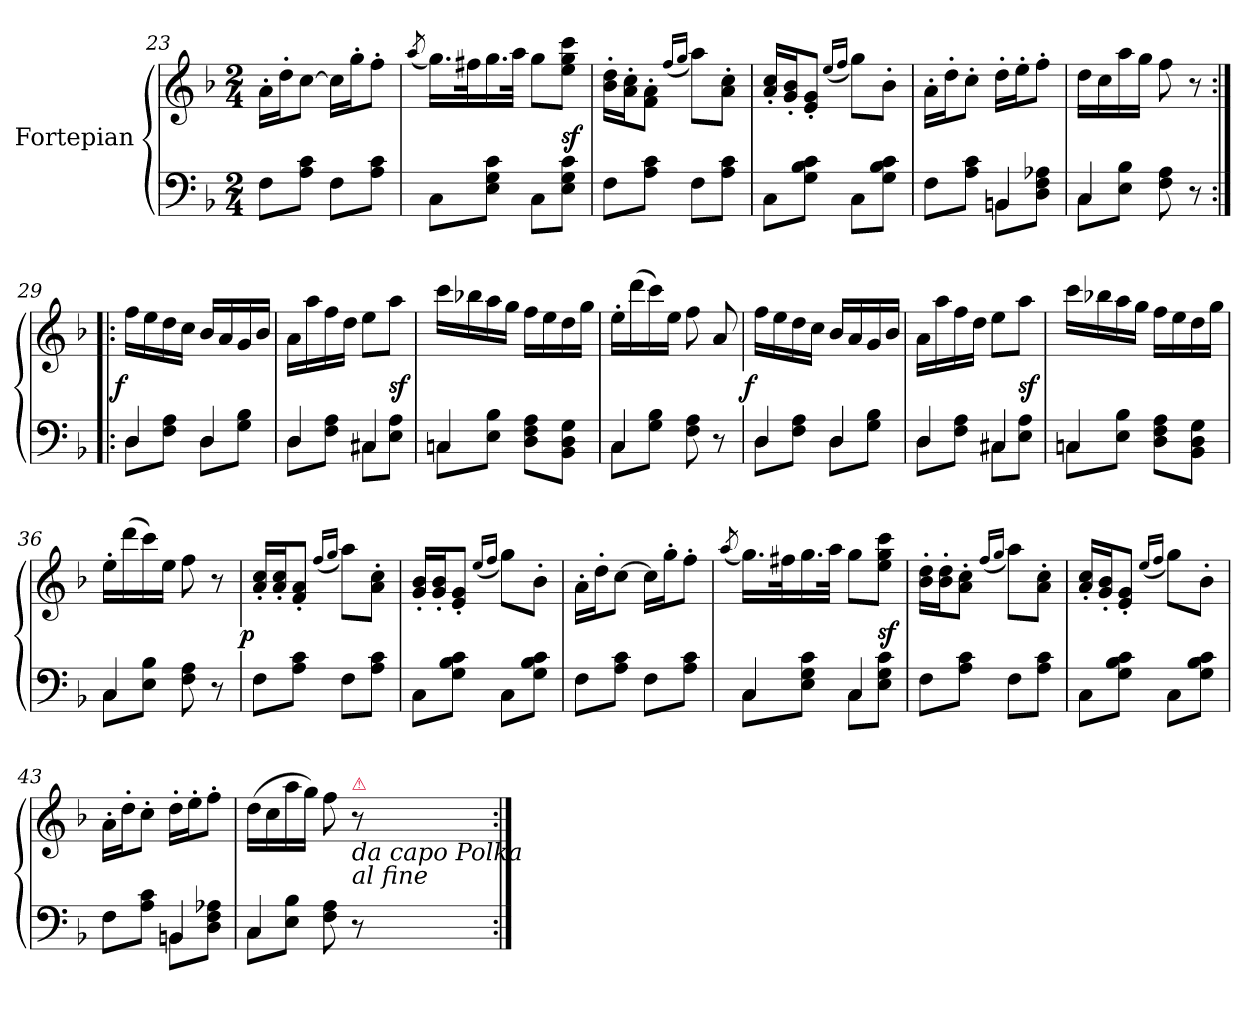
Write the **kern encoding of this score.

**kern	**kern	**dynam
*part1	*part1	*part1
*staff2	*staff1	*staff1/2
*I"Fortepian	*	*
*clefF4	*clefG2	*
*k[b-]	*k[b-]	*
*M2/4	*M2/4	*
=23	=23	=23
8F\L	16a'\LL	.
.	16dd'\J	.
8A\ 8c\J	[8cc\J	.
8F\L	16cc\LL]	.
.	16gg'\J	.
8A\ 8c\J	8ff'\J	.
=24	=24	=24
.	(8qaa/	.
8C\L	16.gg\LL)	.
.	32ff#X\K	.
8E\ 8G\ 8c\J	16.gg\	.
.	32aa\JJk	.
8C\L	8gg\L	.
8E\ 8G\ 8c\J	8ee\ 8gg\ 8ccc\J	sf
=25	=25	=25
8F\L	16b-'\ 16dd'\LL	.
.	16a'\ 16cc'\J	.
8A\ 8c\J	8f'\ 8a'\J	.
.	(16qqff/LL	.
.	16qqgg/JJ	.
8F\L	8aa\L)	.
8A\ 8c\J	8a'\ 8cc'\J	.
=26	=26	=26
8C\L	16a'/ 16cc'/LL	.
.	16g'/ 16b-'/J	.
8G\ 8B-\ 8c\J	8e'/ 8g'/J	.
.	(16qqee/LL	.
.	16qqff/JJ	.
8C\L	8gg\L)	.
8G\ 8B-\ 8c\J	8b-'\J	.
=27	=27	=27
*^	*	*
4rAyy	8F\L	16a'\LL	.
.	.	16dd'\J	.
.	8A\ 8c\J	8cc'\J	.
4BBn/	8BBn\L	16dd'\LL	.
.	.	16ee'\J	.
.	8D\ 8F\ 8A-X\J	8ff'\J	.
=28	=28	=28	=28
4C/	8C\L	16dd\LL	.
.	.	16cc\	.
.	8E\ 8B-\J	16aa\	.
.	.	16gg\JJ	.
4rcyy	8F\ 8A\	8ff\	.
.	8r	8r	.
=29:|!|:	=29:|!|:	=29:|!|:	=29:|!|:
!	!	!	!LO:DY:rj
4D/	8D\L	16ff\LL	f
.	.	16ee\	.
.	8F\ 8A\J	16dd\	.
.	.	16cc\JJ	.
4D/	8D\L	16b-/LL	.
.	.	16a/	.
.	8G\ 8B-\J	16g/	.
.	.	16b-/JJ	.
=30	=30	=30	=30
4D/	8D\L	16a\LL	.
.	.	16aa\	.
.	8F\ 8A\J	16ff\	.
.	.	16dd\JJ	.
4C#X/	8C#X\L	8ee\L	.
.	8E\ 8A\J	8aa\J	sf
=31	=31	=31	=31
4Cn/	8Cn\L	16ccc\LL	.
.	.	16bb-X\	.
.	8E\ 8B-\J	16aa\	.
.	.	16gg\JJ	.
8D\ 8F\ 8A\L	4rCCyy	16ff\LL	.
.	.	16ee\	.
8BB-\ 8D\ 8G\J	.	16dd\	.
.	.	16gg\JJ	.
=32	=32	=32	=32
4C/	8C\L	16ee'\LL	.
.	.	(16ddd\	.
.	8G\ 8B-\J	16ccc\)	.
.	.	16ee\JJ	.
4ryy	8F\ 8A\	8ff\	.
.	8r	8a/	.
=33	=33	=33	=33
!	!	!	!LO:DY:rj
4D/	8D\L	16ff\LL	f
.	.	16ee\	.
.	8F\ 8A\J	16dd\	.
.	.	16cc\JJ	.
4D/	8D\L	16b-/LL	.
.	.	16a/	.
.	8G\ 8B-\J	16g/	.
.	.	16b-/JJ	.
=34	=34	=34	=34
4D/	8D\L	16a\LL	.
.	.	16aa\	.
.	8F\ 8A\J	16ff\	.
.	.	16dd\JJ	.
4C#X/	8C#X\L	8ee\L	.
.	8E\ 8A\J	8aa\J	sf
=35	=35	=35	=35
4Cn/	8Cn\L	16ccc\LL	.
.	.	16bb-X\	.
.	8E\ 8B-\J	16aa\	.
.	.	16gg\JJ	.
8D\ 8F\ 8A\L	4rEEyy	16ff\LL	.
.	.	16ee\	.
8BB-\ 8D\ 8G\J	.	16dd\	.
.	.	16gg\JJ	.
=36	=36	=36	=36
4C/	8C\L	16ee'\LL	.
.	.	(16ddd\	.
.	8E\ 8B-\J	16ccc\)	.
.	.	16ee\JJ	.
4ryy	8F\ 8A\	8ff\	.
.	8r	8r	.
=37	=37	=37	=37
!	!	!	!LO:DY:rj
*v	*v	*	*
8F\L	16a'/ 16cc'/LL	p
.	16a'/ 16cc'/J	.
8A\ 8c\J	8f'/ 8a'/J	.
.	(16qqff/LL	.
.	16qqgg/JJ	.
8F\L	8aa\L)	.
8A\ 8c\J	8a'\ 8cc'\J	.
=38	=38	=38
8C\L	16g'/ 16b-'/LL	.
.	16g'/ 16b-'/J	.
8G\ 8B-\ 8c\J	8e'/ 8g'/J	.
.	(16qqee/LL	.
.	16qqff/JJ	.
8C\L	8gg\L)	.
8G\ 8B-\ 8c\J	8b-'\J	.
=39	=39	=39
8F\L	16a'\LL	.
.	16dd'\J	.
8A\ 8c\J	[8cc\J	.
8F\L	16cc\LL]	.
.	16gg'\J	.
8A\ 8c\J	8ff'\J	.
=40	=40	=40
.	(8qaa/	.
*^	*	*
4C/	8C\L	16.gg\LL)	.
.	.	32ff#X\K	.
.	8E\ 8G\ 8c\J	16.gg\	.
.	.	32aa\JJk	.
4C/	8C\L	8gg\L	.
.	8E\ 8G\ 8c\J	8ee\ 8gg\ 8ccc\J	sf
*v	*v	*	*
=41	=41	=41
8F\L	16b-'\ 16dd'\LL	.
.	16b-'\ 16dd'\J	.
8A\ 8c\J	8a'\ 8cc'\J	.
.	(16qqff/LL	.
.	16qqgg/JJ	.
8F\L	8aa\L)	.
8A\ 8c\J	8a'\ 8cc'\J	.
=42	=42	=42
8C\L	16a'/ 16cc'/LL	.
.	16g'/ 16b-'/J	.
8G\ 8B-\ 8c\J	8e'/ 8g'/J	.
.	(16qqee/LL	.
.	16qqff/JJ	.
8C\L	8gg\L)	.
8G\ 8B-\ 8c\J	8b-'\J	.
=43	=43	=43
*^	*	*
4rAyy	8F\L	16a'\LL	.
.	.	16dd'\J	.
.	8A\ 8c\J	8cc'\J	.
4BBn/	8BBn\L	16dd'\LL	.
.	.	16ee'\J	.
.	8D\ 8F\ 8A-X\J	8ff'\J	.
=44	=44	=44	=44
4C/	8C\L	(16dd\LL	.
.	.	16cc\	.
.	8E\ 8B-\J	16aa\	.
.	.	16gg\JJ)	.
4rcyy	8F\ 8A\	8ff\	.
!	!	!LO:TX:b:i:t=da capo Polka\nal fine	!
!	!	!LO:TX:a:color=crimson:t=⚠	!
.	8r	8r	.
*v	*v	*	*
=:|!	=:|!	=:|!
*-	*-	*-
